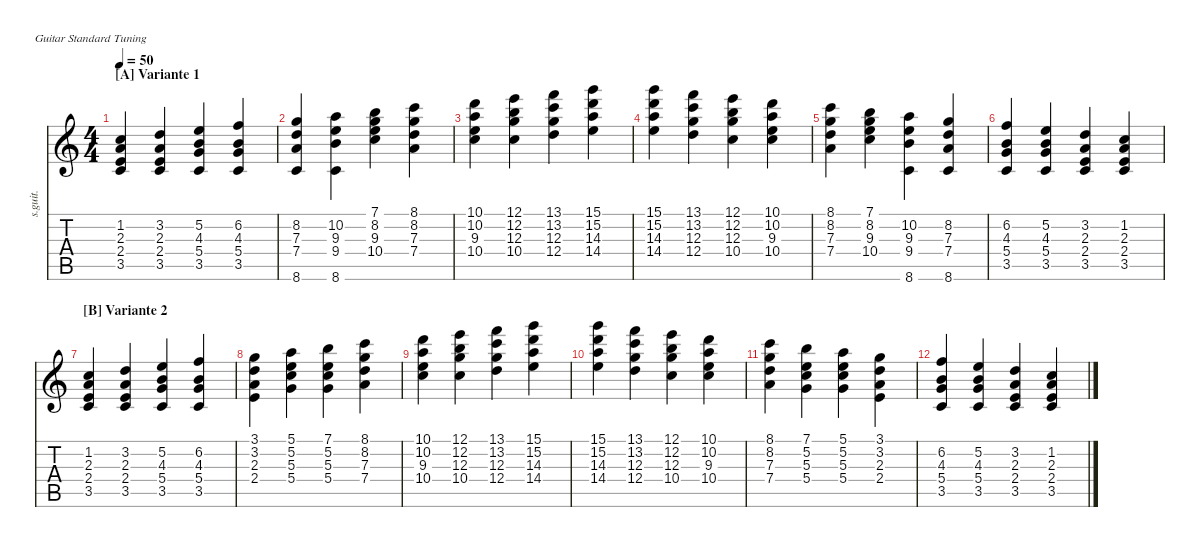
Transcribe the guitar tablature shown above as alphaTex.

\defaultSystemsLayout 4
\hideDynamics
\bracketExtendMode nobrackets
\otherSystemsTrackNameOrientation horizontal
\track ("Steel Guitar" "s.guit.") {instrument acousticguitarsteel}
\staff {score tabs}
\tuning (E4 B3 G3 D3 A2 E2)
\ts (4 4)
\section ("A" "Variante 1")
\tempo 50
\clef g2
\ks c
(3.5 2.4 2.3 1.2).4{dy mf instrument acousticguitarsteel beam Up} (3.5 2.4 2.3 3.2).4{beam Up} (3.5 5.4 4.3 5.2).4{beam Up} (3.5 5.4 4.3 6.2).4{beam Up} |
(7.4 7.3 8.2 8.6).4{beam Up} (8.6 9.4 9.3 10.2).4{beam Down} (7.1 8.2 9.3 10.4).4{beam Down} (7.4 7.3 8.2 8.1).4{beam Down} |
(10.4 9.3 10.2 10.1).4{beam Down} (10.4 12.3 12.2 12.1).4{beam Down} (12.4 12.3 13.2 13.1).4{beam Down} (15.1 15.2 14.3 14.4).4{beam Down} |
(15.1 15.2 14.3 14.4).4{beam Down} (12.4 12.3 13.2 13.1).4{beam Down} (10.4 12.3 12.2 12.1).4{beam Down} (10.4 9.3 10.2 10.1).4{beam Down} |
(7.4 7.3 8.2 8.1).4{beam Down} (7.1 8.2 9.3 10.4).4{beam Down} (8.6 9.4 9.3 10.2).4{beam Down} (7.4 7.3 8.2 8.6).4{beam Up} |
(3.5 5.4 4.3 6.2).4{beam Up} (3.5 5.4 4.3 5.2).4{beam Up} (3.5 2.4 2.3 3.2).4{beam Up} (3.5 2.4 2.3 1.2).4{beam Up} |
\section ("B" "Variante 2")
(3.5 2.4 2.3 1.2).4{beam Up} (3.5 2.4 2.3 3.2).4{beam Up} (3.5 5.4 4.3 5.2).4{beam Up} (3.5 5.4 4.3 6.2).4{beam Up} |
(2.4 2.3 3.2 3.1).4{beam Down} (5.4 5.3 5.2 5.1).4{beam Down} (7.1 5.2 5.3 5.4).4{beam Down} (7.4 7.3 8.2 8.1).4{beam Down} |
(10.4 9.3 10.2 10.1).4{beam Down} (10.4 12.3 12.2 12.1).4{beam Down} (12.4 12.3 13.2 13.1).4{beam Down} (15.1 15.2 14.3 14.4).4{beam Down} |
(15.1 15.2 14.3 14.4).4{beam Down} (12.4 12.3 13.2 13.1).4{beam Down} (10.4 12.3 12.2 12.1).4{beam Down} (10.4 9.3 10.2 10.1).4{beam Down} |
(7.4 7.3 8.2 8.1).4{beam Down} (7.1 5.2 5.3 5.4).4{beam Down} (5.1 5.2 5.3 5.4).4{beam Down} (2.4 2.3 3.2 3.1).4{beam Down} |
(3.5 5.4 4.3 6.2).4{beam Up} (3.5 5.4 4.3 5.2).4{beam Up} (3.5 2.4 2.3 3.2).4{beam Up} (3.5 2.4 2.3 1.2).4{beam Up}
